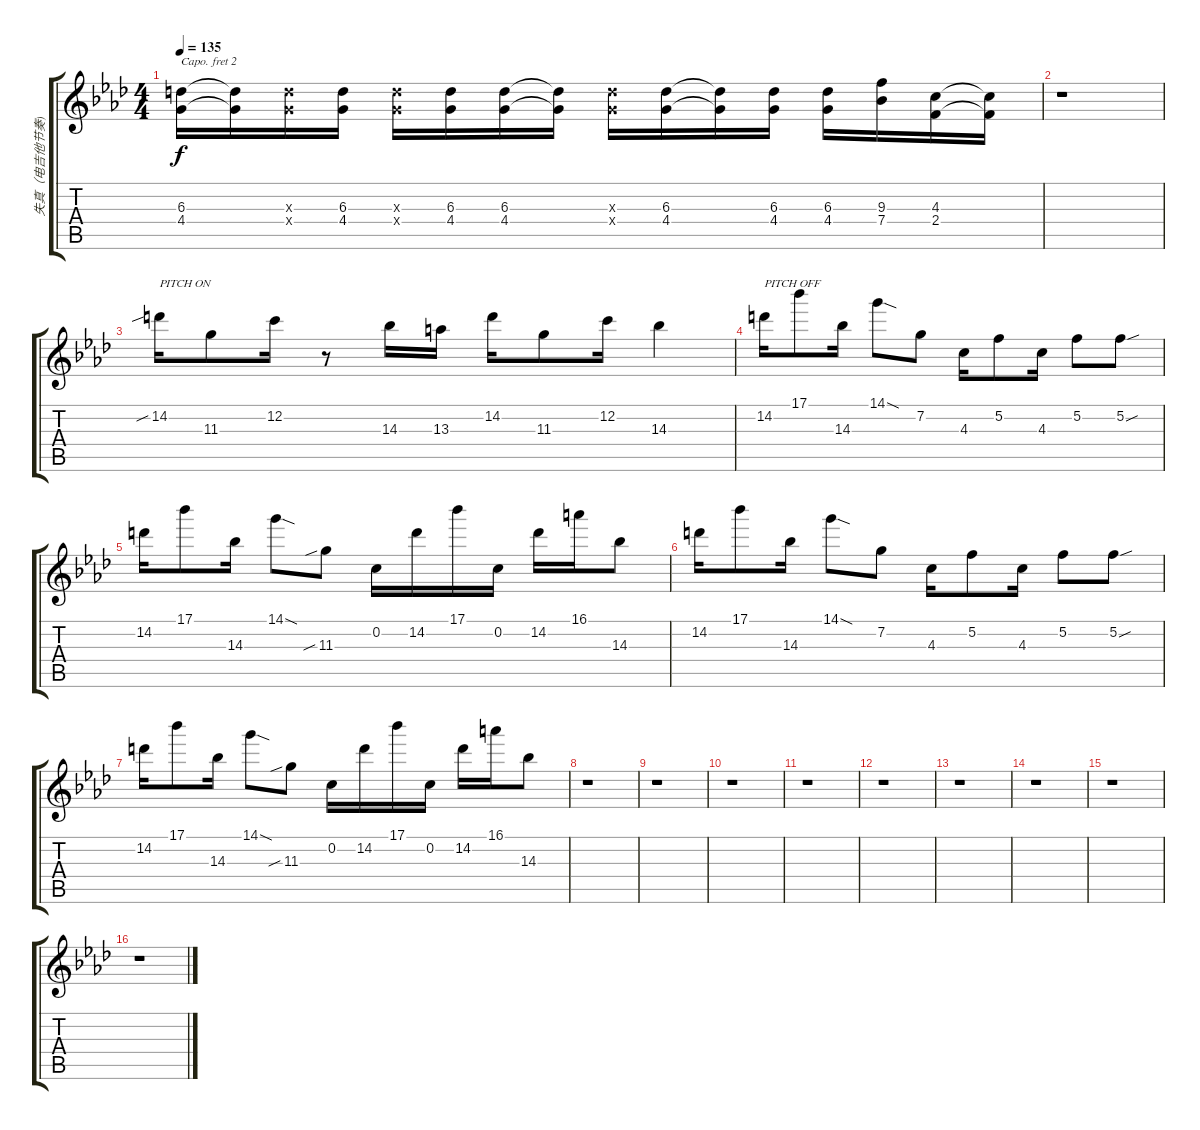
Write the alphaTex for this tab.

\track ("失真（电吉他节奏)" "失真（电吉他节奏)") {instrument distortionguitar}
\staff {score tabs}
\capo 2
\tuning (Eb4 Bb3 Gb3 Db3 Ab2 Eb2) {hide}
\ts (4 4)
\tempo 135
\clef g2
\ks ab
(6.3 4.4).16{dy f} (6.3{t} 4.4{t}).16 (6.3{x} 4.4{x}).16 (6.3 4.4).16 (6.3{x} 4.4{x}).16 (6.3 4.4).16 (6.3 4.4).16 (6.3{t} 4.4{t}).16 (6.3{x} 4.4{x}).16 (6.3 4.4).16 (6.3{t} 4.4{t}).16 (6.3 4.4).16 (6.3 4.4).16 (9.3 7.4).16 (4.3 2.4).16 (4.3{t} 2.4{t}).16 |
r.1 |
14.2{sib}.16{txt "PITCH ON"} 11.3.8 12.2.16 r.8 14.3.16 13.3.16 14.2.16 11.3.8 12.2.16 14.3.4 |
14.2.16{txt "PITCH OFF"} 17.1.8 14.3.16 14.1{sod}.8 7.2.8 4.3.16 5.2.8 4.3.16 5.2.8 5.2{sou}.8 |
14.2.16 17.1.8 14.3.16 14.1{sod}.8 11.3{sib}.8 0.2.16 14.2.16 17.1.16 0.2.16 14.2.16 16.1.16 14.3.8 |
14.2.16 17.1.8 14.3.16 14.1{sod}.8 7.2.8 4.3.16 5.2.8 4.3.16 5.2.8 5.2{sou}.8 |
14.2.16 17.1.8 14.3.16 14.1{sod}.8 11.3{sib}.8 0.2.16 14.2.16 17.1.16 0.2.16 14.2.16 16.1.16 14.3.8 |
r.1 |
r.1 |
r.1 |
r.1 |
r.1 |
r.1 |
r.1 |
r.1 |
r.1
